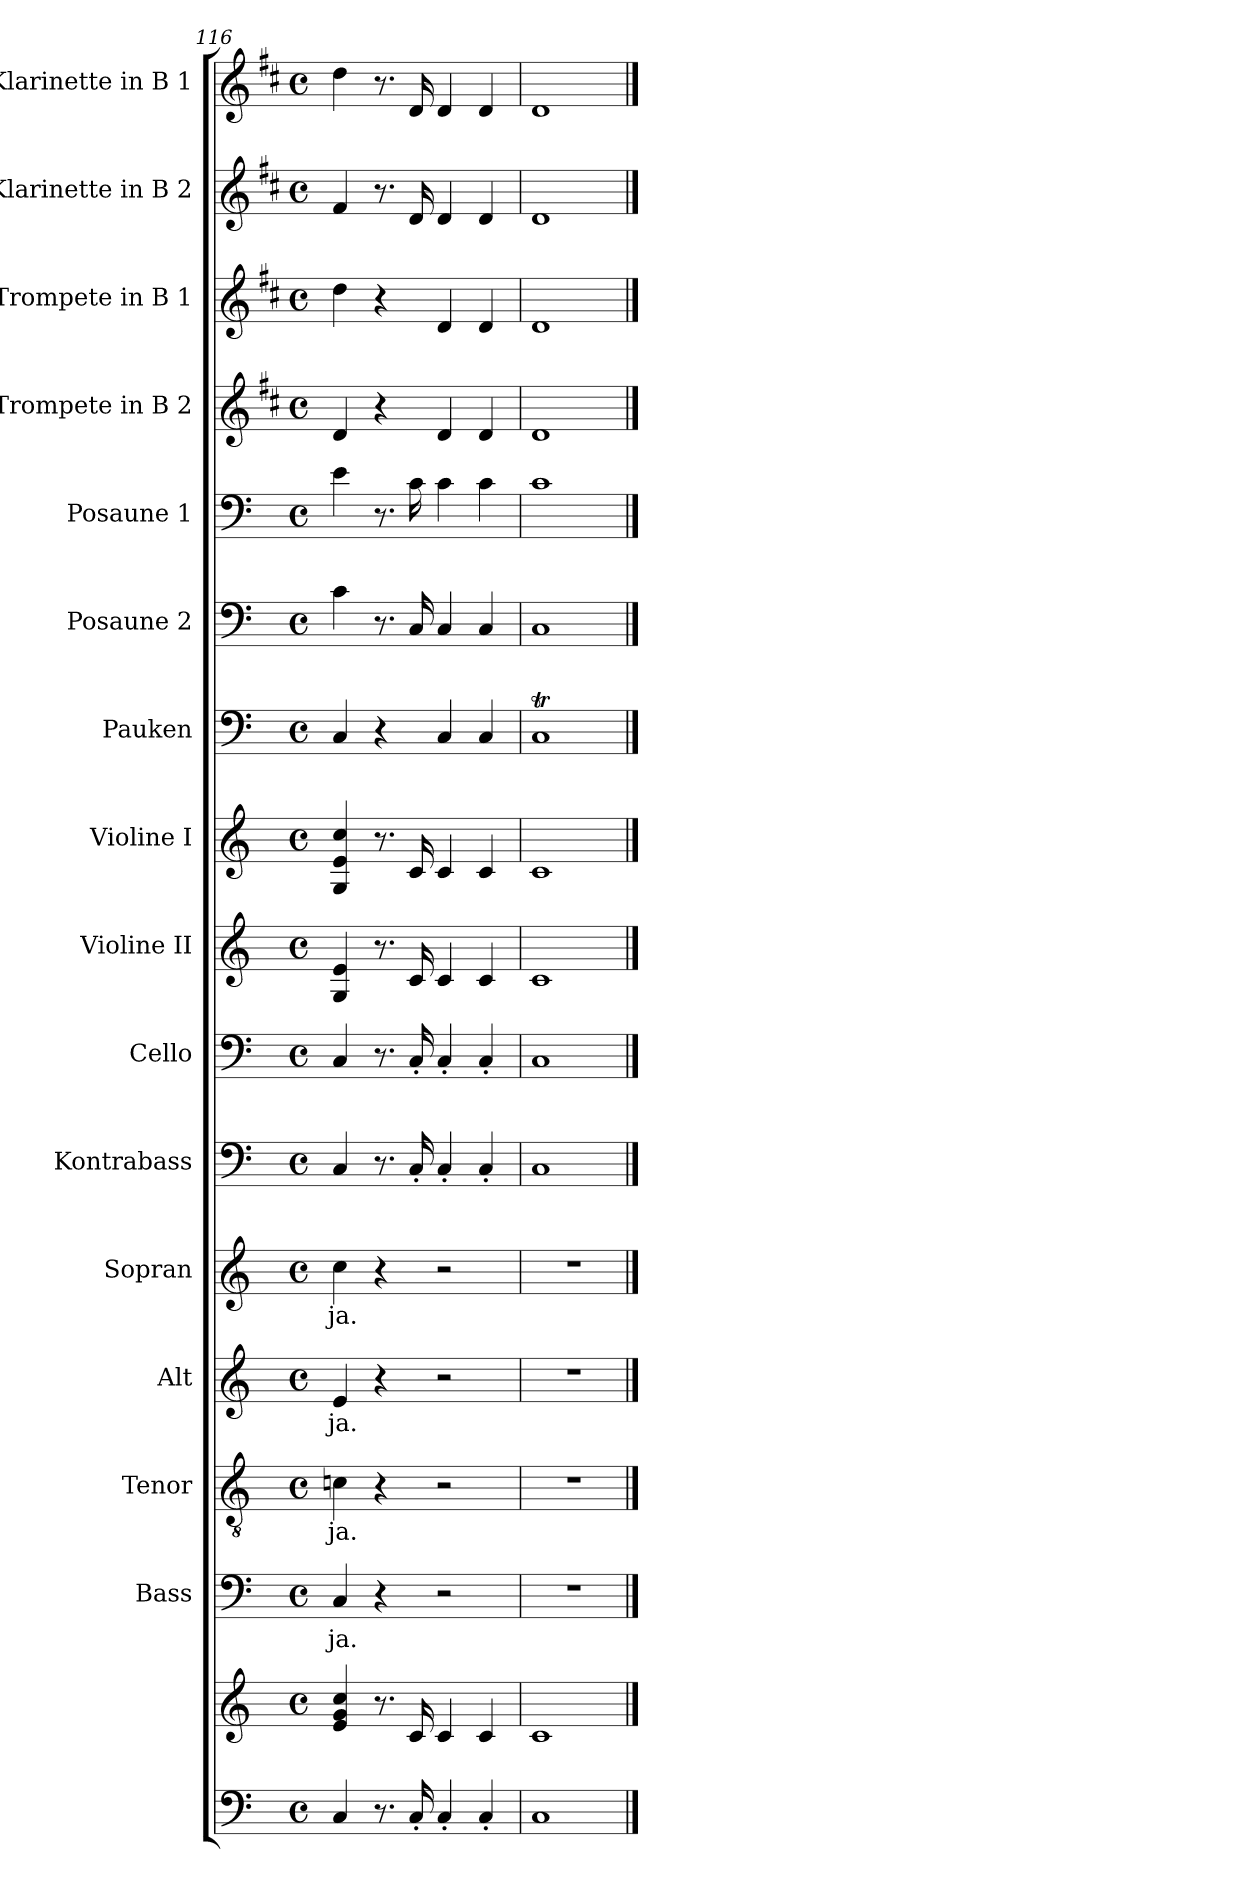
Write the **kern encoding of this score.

**kern	**kern	**kern	**text	**kern	**text	**kern	**text	**kern	**text	**kern	**kern	**kern	**kern	**kern	**kern	**kern	**kern	**kern	**kern	**kern
*part16	*part16	*part15	*part15	*part14	*part14	*part13	*part13	*part12	*part12	*part11	*part10	*part9	*part8	*part7	*part6	*part5	*part4	*part3	*part2	*part1
*staff17	*staff16	*staff15	*staff15	*staff14	*staff14	*staff13	*staff13	*staff12	*staff12	*staff11	*staff10	*staff9	*staff8	*staff7	*staff6	*staff5	*staff4	*staff3	*staff2	*staff1
*	*	*I"Bass	*	*I"Tenor	*	*I"Alt	*	*I"Sopran	*	*I"Kontrabass	*I"Cello	*I"Violine II	*I"Violine I	*I"Pauken	*I"Posaune 2	*I"Posaune 1	*I"Trompete in B 2	*I"Trompete in B 1	*I"Klarinette in B 2	*I"Klarinette in B 1
*	*	*I'B.	*	*I'T.	*	*I'A.	*	*I'S.	*	*I'Kb.	*	*I'Vl. II	*I'Vl. I	*I'Pauk.	*I'Pos. 2	*I'Pos. 1	*I'Trp. B 2	*I'Trp. B 1	*I'Klar. B 2	*I'Klar. B 1
*clefF4	*clefG2	*clefF4	*	*clefGv2	*	*clefG2	*	*clefG2	*	*clefF4	*clefF4	*clefG2	*clefG2	*clefF4	*clefF4	*clefF4	*clefG2	*clefG2	*clefG2	*clefG2
*	*	*	*	*	*	*	*	*	*	*ITrd7c12	*	*	*	*	*	*	*ITrd1c2	*ITrd1c2	*ITrd1c2	*ITrd1c2
*k[]	*k[]	*k[]	*	*k[]	*	*k[]	*	*k[]	*	*k[]	*k[]	*k[]	*k[]	*k[]	*k[]	*k[]	*k[]	*k[]	*k[]	*k[]
*C:	*C:	*C:	*	*C:	*	*C:	*	*C:	*	*C:	*C:	*C:	*C:	*C:	*C:	*C:	*C:	*C:	*C:	*C:
*M4/4	*M4/4	*M4/4	*	*M4/4	*	*M4/4	*	*M4/4	*	*M4/4	*M4/4	*M4/4	*M4/4	*M4/4	*M4/4	*M4/4	*M4/4	*M4/4	*M4/4	*M4/4
*met(c)	*met(c)	*met(c)	*	*met(c)	*	*met(c)	*	*met(c)	*	*met(c)	*met(c)	*met(c)	*met(c)	*met(c)	*met(c)	*met(c)	*met(c)	*met(c)	*met(c)	*met(c)
=116	=116	=116	=116	=116	=116	=116	=116	=116	=116	=116	=116	=116	=116	=116	=116	=116	=116	=116	=116	=116
!	!	!	!LO:LY:b	!	!LO:LY:b	!	!LO:LY:b	!	!LO:LY:b	!	!	!	!	!	!	!	!	!	!	!
4C/	4e/ 4g/ 4cc/	4C/	-ja.	4cn\	-ja.	4e/	-ja.	4cc\	-ja.	4CC/	4C/	4G/ 4e/	4G/ 4e/ 4cc/	4C/	4c\	4e\	4c/	4cc\	4e/	4cc\
8.r	8.r	4r	.	4r	.	4r	.	4r	.	8.r	8.r	8.r	8.r	4r	8.r	8.r	4r	4r	8.r	8.r
16C'</	16c/	.	.	.	.	.	.	.	.	16CC'</	16C'</	16c/	16c/	.	16C/	16c\	.	.	16c/	16c/
4C'</	4c/	2r	.	2r	.	2r	.	2r	.	4CC'</	4C'</	4c/	4c/	4C/	4C/	4c\	4c/	4c/	4c/	4c/
4C'</	4c/	.	.	.	.	.	.	.	.	4CC'</	4C'</	4c/	4c/	4C/	4C/	4c\	4c/	4c/	4c/	4c/
=117	=117	=117	=117	=117	=117	=117	=117	=117	=117	=117	=117	=117	=117	=117	=117	=117	=117	=117	=117	=117
1C	1c	1r	.	1r	.	1r	.	1r	.	1CC	1C	1c	1c	1CT	1C	1c	1c	1c	1c	1c
==	==	==	==	==	==	==	==	==	==	==	==	==	==	==	==	==	==	==	==	==
*-	*-	*-	*-	*-	*-	*-	*-	*-	*-	*-	*-	*-	*-	*-	*-	*-	*-	*-	*-	*-
